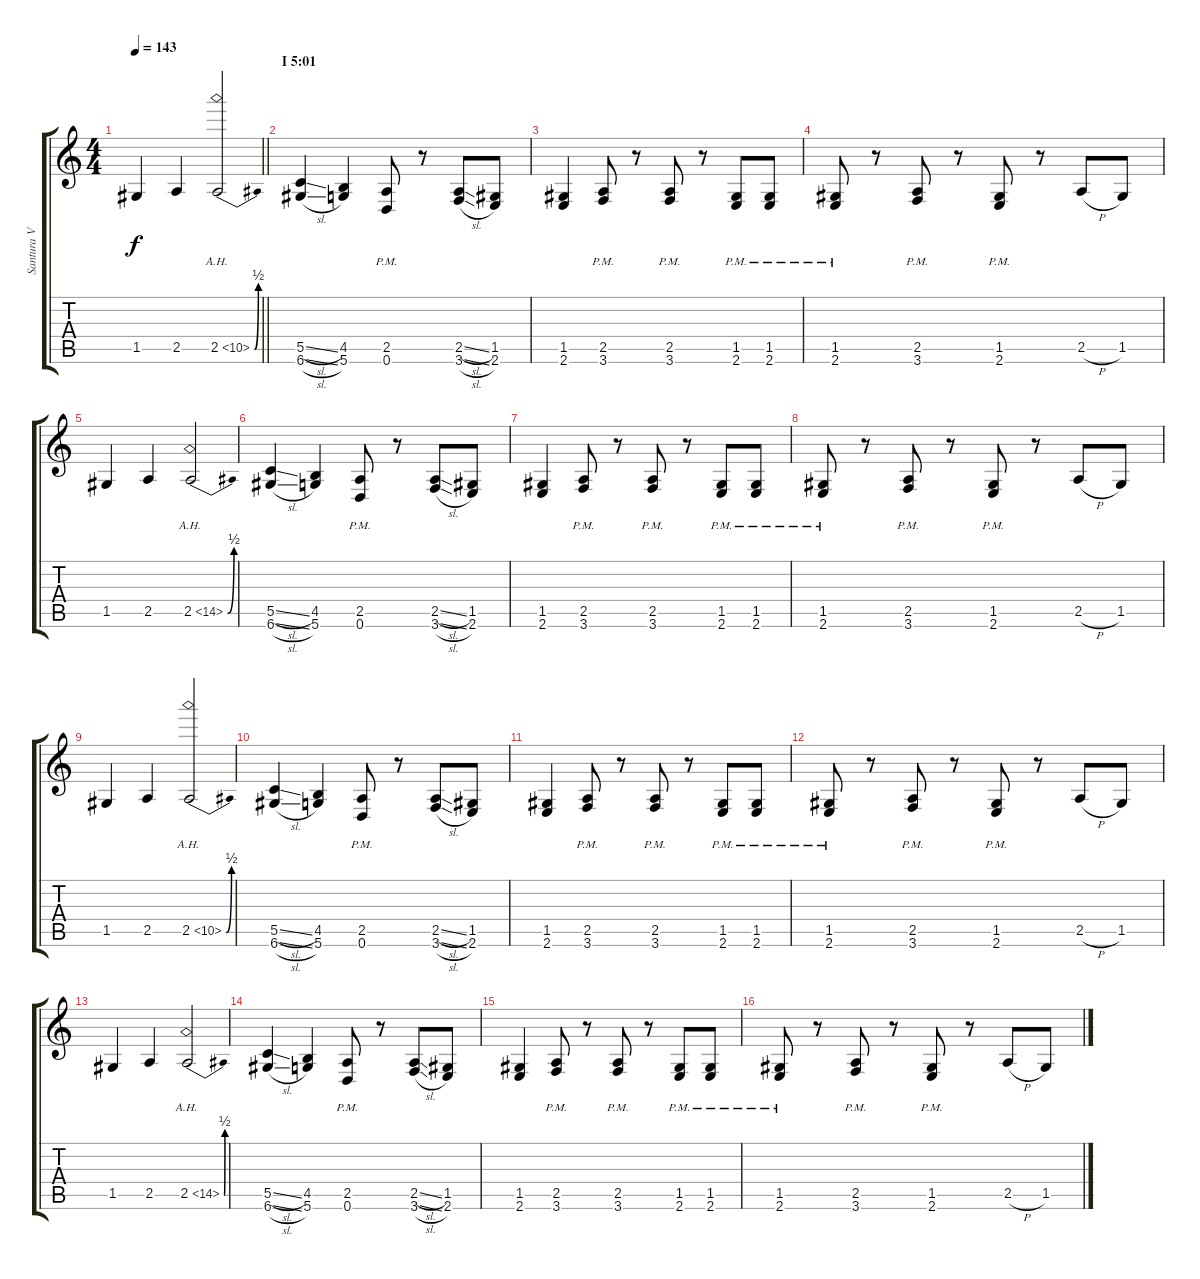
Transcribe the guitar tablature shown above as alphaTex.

\track ("Santura V" "Santura V") {instrument distortionguitar}
\staff {score tabs}
\tuning (D4 A3 F3 C3 G2 D2) {hide}
\ts (4 4)
\tempo 143
\clef g2
\barLineRight lightlight
\ks c
1.5.4{dy f} 2.5.4 2.5{be (bend 0 0 60 2) ah 8}.2 |
\section ("" "I 5:01")
(5.5{sl} 6.6{sl}).4{volume 10} (4.5 5.6).4 (2.5{pm} 0.6{pm}).8 r.8 (2.5{sl} 3.6{sl}).8 (1.5 2.6).8 |
(1.5 2.6).4 (2.5{pm} 3.6{pm}).8 r.8 (2.5{pm} 3.6{pm}).8 r.8 (1.5{pm} 2.6{pm}).8 (1.5{pm} 2.6{pm}).8 |
(1.5{pm} 2.6{pm}).8 r.8 (2.5{pm} 3.6{pm}).8 r.8 (1.5{pm} 2.6{pm}).8 r.8 2.5{h}.8 1.5.8 |
1.5.4 2.5.4 2.5{be (bend 0 0 60 2) ah 12}.2 |
(5.5{sl} 6.6{sl}).4 (4.5 5.6).4 (2.5{pm} 0.6{pm}).8 r.8 (2.5{sl} 3.6{sl}).8 (1.5 2.6).8 |
(1.5 2.6).4 (2.5{pm} 3.6{pm}).8 r.8 (2.5{pm} 3.6{pm}).8 r.8 (1.5{pm} 2.6{pm}).8 (1.5{pm} 2.6{pm}).8 |
(1.5{pm} 2.6{pm}).8 r.8 (2.5{pm} 3.6{pm}).8 r.8 (1.5{pm} 2.6{pm}).8 r.8 2.5{h}.8 1.5.8 |
1.5.4 2.5.4 2.5{be (bend 0 0 60 2) ah 8}.2 |
(5.5{sl} 6.6{sl}).4 (4.5 5.6).4 (2.5{pm} 0.6{pm}).8 r.8 (2.5{sl} 3.6{sl}).8 (1.5 2.6).8 |
(1.5 2.6).4 (2.5{pm} 3.6{pm}).8 r.8 (2.5{pm} 3.6{pm}).8 r.8 (1.5{pm} 2.6{pm}).8 (1.5{pm} 2.6{pm}).8 |
(1.5{pm} 2.6{pm}).8 r.8 (2.5{pm} 3.6{pm}).8 r.8 (1.5{pm} 2.6{pm}).8 r.8 2.5{h}.8 1.5.8 |
1.5.4 2.5.4 2.5{be (bend 0 0 60 2) ah 12}.2 |
(5.5{sl} 6.6{sl}).4 (4.5 5.6).4 (2.5{pm} 0.6{pm}).8 r.8 (2.5{sl} 3.6{sl}).8 (1.5 2.6).8 |
(1.5 2.6).4 (2.5{pm} 3.6{pm}).8 r.8 (2.5{pm} 3.6{pm}).8 r.8 (1.5{pm} 2.6{pm}).8 (1.5{pm} 2.6{pm}).8 |
(1.5{pm} 2.6{pm}).8 r.8 (2.5{pm} 3.6{pm}).8 r.8 (1.5{pm} 2.6{pm}).8 r.8 2.5{h}.8 1.5.8
